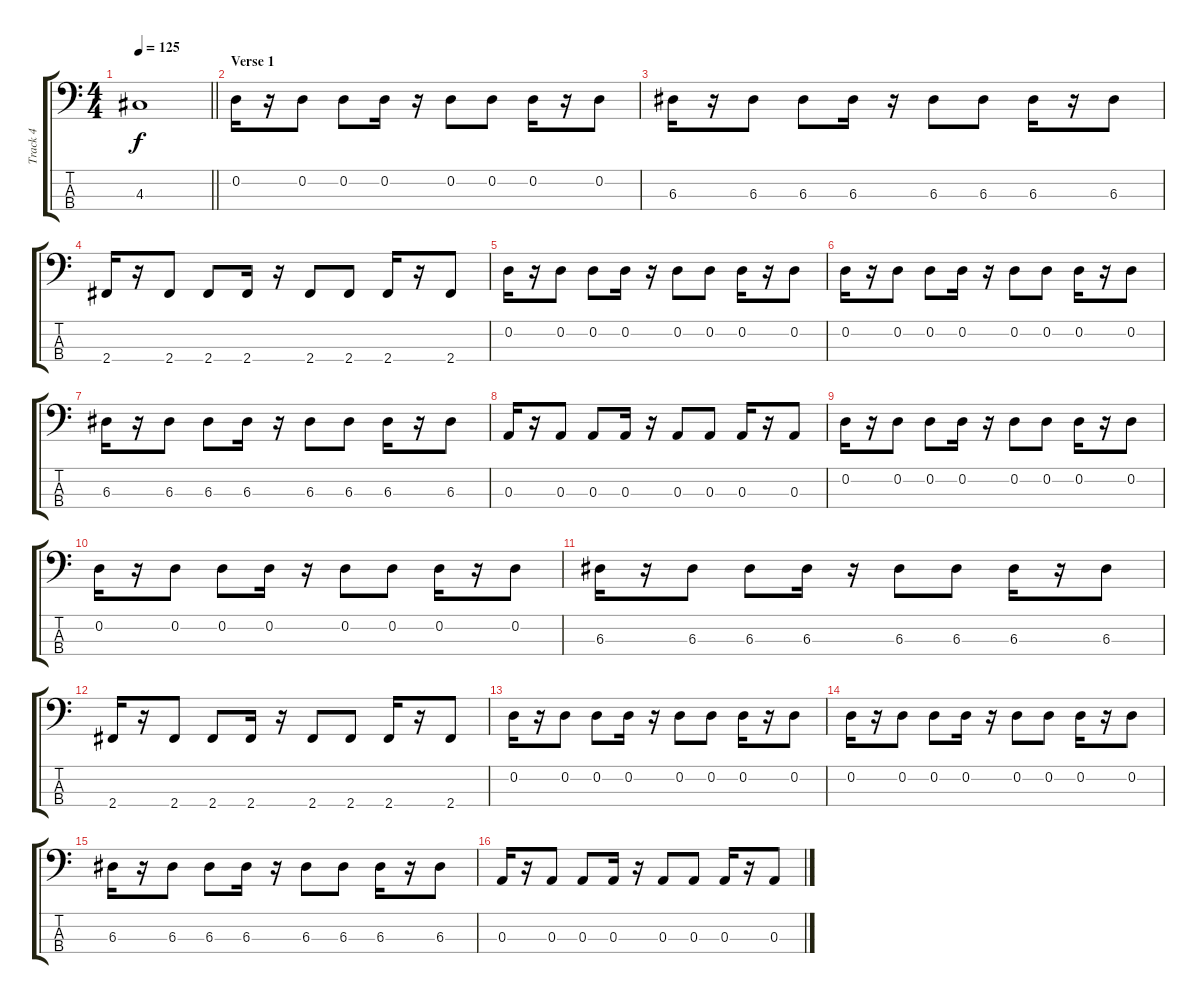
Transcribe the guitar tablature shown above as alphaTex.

\track ("Track 4" "Track 4") {instrument electricbassfinger}
\staff {score tabs}
\tuning (G2 D2 A1 E1) {hide}
\ts (4 4)
\tempo 125
\clef f4
\barLineRight lightlight
\ks c
4.3.1{dy f} |
\section ("" "Verse 1")
0.2.16 r.16 0.2.8 0.2.8 0.2.16 r.16 0.2.8 0.2.8 0.2.16 r.16 0.2.8 |
6.3.16 r.16 6.3.8 6.3.8 6.3.16 r.16 6.3.8 6.3.8 6.3.16 r.16 6.3.8 |
2.4.16 r.16 2.4.8 2.4.8 2.4.16 r.16 2.4.8 2.4.8 2.4.16 r.16 2.4.8 |
0.2.16 r.16 0.2.8 0.2.8 0.2.16 r.16 0.2.8 0.2.8 0.2.16 r.16 0.2.8 |
0.2.16 r.16 0.2.8 0.2.8 0.2.16 r.16 0.2.8 0.2.8 0.2.16 r.16 0.2.8 |
6.3.16 r.16 6.3.8 6.3.8 6.3.16 r.16 6.3.8 6.3.8 6.3.16 r.16 6.3.8 |
0.3.16 r.16 0.3.8 0.3.8 0.3.16 r.16 0.3.8 0.3.8 0.3.16 r.16 0.3.8 |
0.2.16 r.16 0.2.8 0.2.8 0.2.16 r.16 0.2.8 0.2.8 0.2.16 r.16 0.2.8 |
0.2.16 r.16 0.2.8 0.2.8 0.2.16 r.16 0.2.8 0.2.8 0.2.16 r.16 0.2.8 |
6.3.16 r.16 6.3.8 6.3.8 6.3.16 r.16 6.3.8 6.3.8 6.3.16 r.16 6.3.8 |
2.4.16 r.16 2.4.8 2.4.8 2.4.16 r.16 2.4.8 2.4.8 2.4.16 r.16 2.4.8 |
0.2.16 r.16 0.2.8 0.2.8 0.2.16 r.16 0.2.8 0.2.8 0.2.16 r.16 0.2.8 |
0.2.16 r.16 0.2.8 0.2.8 0.2.16 r.16 0.2.8 0.2.8 0.2.16 r.16 0.2.8 |
6.3.16 r.16 6.3.8 6.3.8 6.3.16 r.16 6.3.8 6.3.8 6.3.16 r.16 6.3.8 |
0.3.16 r.16 0.3.8 0.3.8 0.3.16 r.16 0.3.8 0.3.8 0.3.16 r.16 0.3.8
